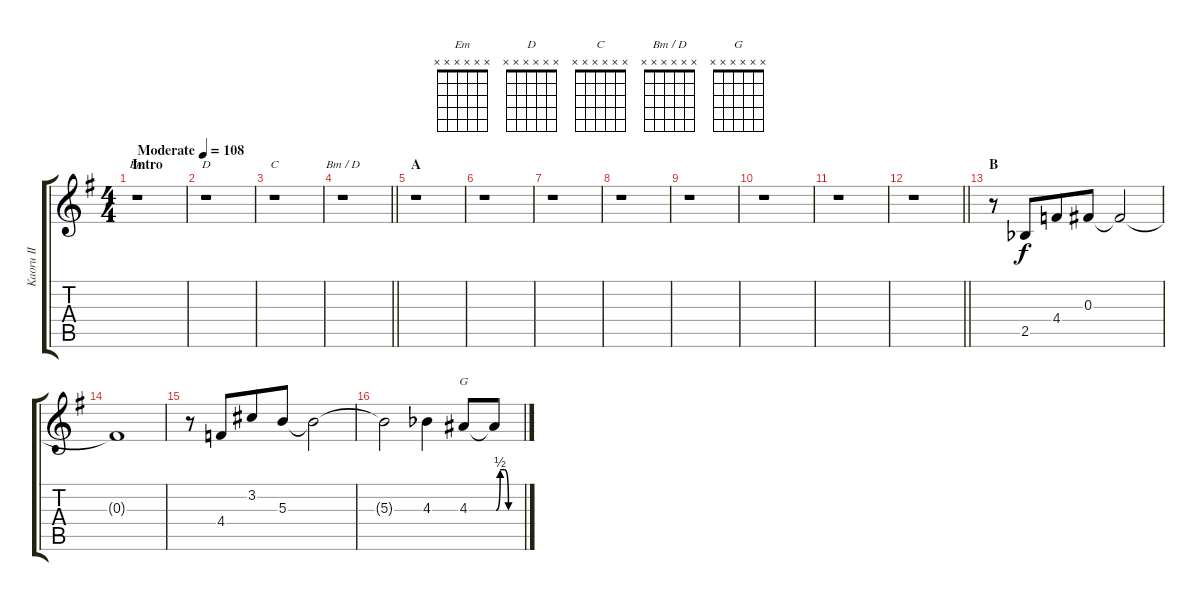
\track ("Kaoru II" "Kaoru II") {instrument overdrivenguitar}
\staff {score tabs}
\tuning (Eb4 Bb3 Gb3 Db3 Ab2 Db2) {hide}
\chord ("Em" x x x x x x)
\chord ("D" x x x x x x)
\chord ("C" x x x x x x)
\chord ("Bm / D" x x x x x x)
\chord ("G" x x x x x x)
\ts (4 4)
\section ("" "Intro")
\tempo (108 "Moderate")
\clef g2
\ks eminor
r.1{ch "Em" dy f instrument overdrivenguitar} |
r.1{ch "D"} |
r.1{ch "C"} |
\barLineRight lightlight
r.1{ch "Bm / D"} |
\section ("" "A")
r.1 |
r.1 |
r.1 |
r.1 |
r.1 |
r.1 |
r.1 |
\barLineRight lightlight
r.1 |
\section ("" "B")
r.8 2.5{acc b}.8{beam merge} 4.4.8 0.3.8 0.3{t}.2 |
0.3{t}.1 |
r.8 4.4.8{beam merge} 3.2.8 5.3.8 5.3{t}.2 |
5.3{t}.2 4.3{acc b}.4 4.3.8{ch "G"} 4.3{be (custom 0 0 10 2 20 2 30 0 60 0) t}.8
